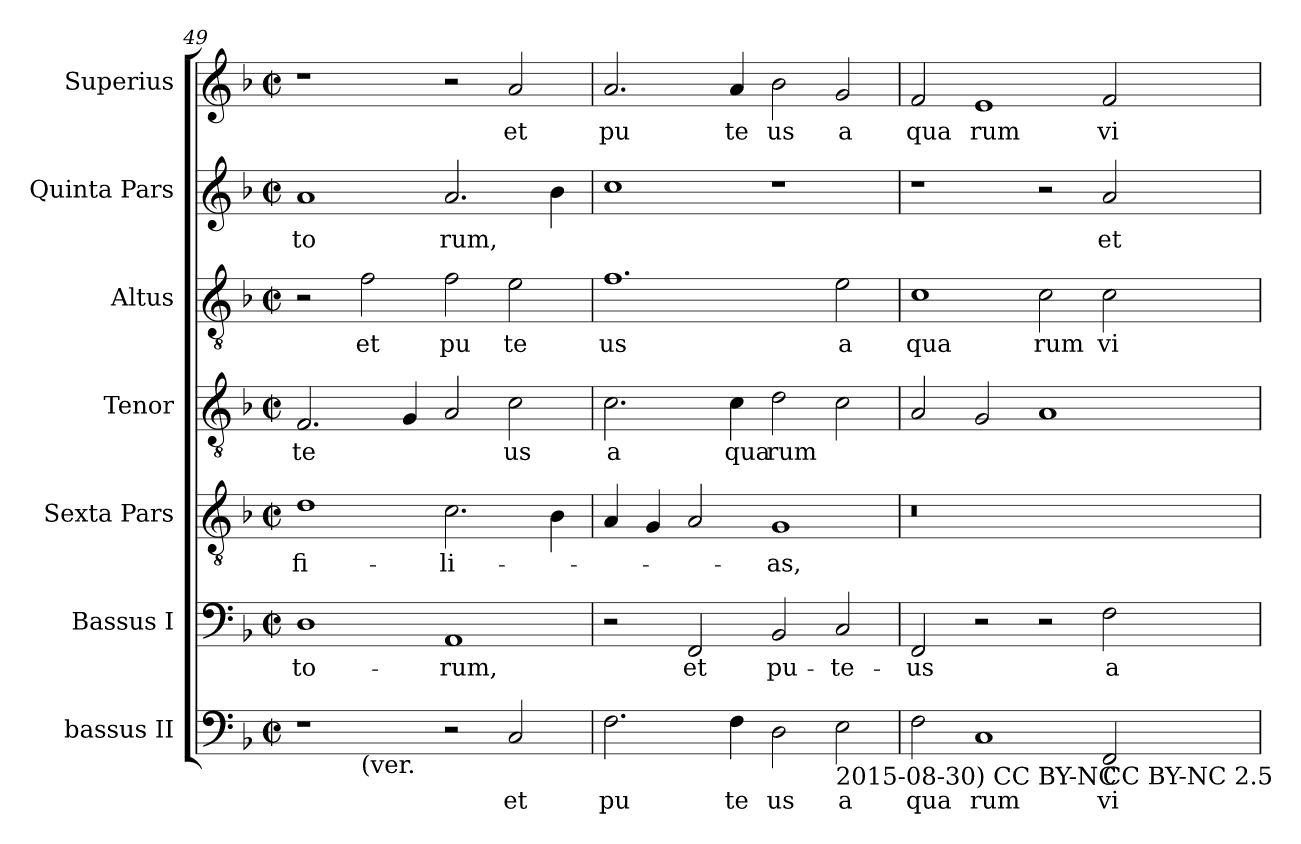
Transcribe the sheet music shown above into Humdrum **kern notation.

**kern	**text	**kern	**text	**kern	**text	**kern	**text	**kern	**text	**kern	**text	**kern	**text
*part7	*part7	*part6	*part6	*part5	*part5	*part4	*part4	*part3	*part3	*part2	*part2	*part1	*part1
*staff7	*staff7	*staff6	*staff6	*staff5	*staff5	*staff4	*staff4	*staff3	*staff3	*staff2	*staff2	*staff1	*staff1
*I"bassus II	*	*I"Bassus I	*	*I"Sexta Pars	*	*I"Tenor	*	*I"Altus	*	*I"Quinta Pars	*	*I"Superius	*
*clefF4	*	*clefF4	*	*clefGv2	*	*clefGv2	*	*clefGv2	*	*clefG2	*	*clefG2	*
*k[b-]	*	*k[b-]	*	*k[b-]	*	*k[b-]	*	*k[b-]	*	*k[b-]	*	*k[b-]	*
*F:	*	*F:	*	*F:	*	*F:	*	*F:	*	*F:	*	*F:	*
*M2/2	*	*M2/2	*	*M2/2	*	*M2/2	*	*M2/2	*	*M2/2	*	*M2/2	*
*met(c|)	*	*met(c|)	*	*met(c|)	*	*met(c|)	*	*met(c|)	*	*met(c|)	*	*met(c|)	*
=49	=49	=49	=49	=49	=49	=49	=49	=49	=49	=49	=49	=49	=49
!	!	!	!LO:LY:b:cj	!	!LO:LY:b:cj	!	!LO:LY:b:cj	!	!	!	!LO:LY:b:cj	!	!
*^	*	*	*	*	*	*	*	*	*	*	*	*	*
1r	2ryy	.	1D	-to-	1d	fi-	2.F/	te	2r	.	1a	to	1r	.
!	!LO:TX:b:t=(ver.	!	!	!	!	!	!	!	!	!	!	!	!	!
!	!	!	!	!	!	!	!	!	!	!LO:LY:b:cj	!	!	!	!
.	1.ryy	.	.	.	.	.	.	.	2f\	et	.	.	.	.
.	.	.	.	.	.	.	4G/	.	.	.	.	.	.	.
!	!	!	!	!LO:LY:b:cj	!	!LO:LY:b:cj	!	!	!	!LO:LY:b:cj	!	!LO:LY:b	!	!
2r	.	.	1AA	-rum,	2.c\	-li-	2A/	.	2f\	pu	2.a/	rum,	2r	.
!	!	!LO:LY:b:cj	!	!	!	!	!	!LO:LY:b:cj	!	!LO:LY:b:cj	!	!	!	!LO:LY:b:cj
2C/	.	et	.	.	.	.	2c\	us	2e\	te	.	.	2a/	et
.	.	.	.	.	4B-\	.	.	.	.	.	4b-\	.	.	.
=50	=50	=50	=50	=50	=50	=50	=50	=50	=50	=50	=50	=50	=50	=50
!	!	!LO:LY:b:cj	!	!	!	!	!	!LO:LY:b:cj	!	!LO:LY:b:cj	!	!	!	!LO:LY:b:cj
*v	*v	*	*	*	*	*	*	*	*	*	*	*	*	*
2.F\	pu	2r	.	4A/	.	2.c\	a	1.f	us	1cc	.	2.a/	pu
.	.	.	.	4G/	.	.	.	.	.	.	.	.	.
!	!	!	!LO:LY:b:cj	!	!	!	!	!	!	!	!	!	!
.	.	2FF/	et	2A/	.	.	.	.	.	.	.	.	.
!	!LO:LY:b:cj	!	!	!	!	!	!LO:LY:b:cj	!	!	!	!	!	!LO:LY:b:cj
4F\	te	.	.	.	.	4c\	qua	.	.	.	.	4a/	te
!	!LO:LY:b:cj	!	!LO:LY:b:cj	!	!LO:LY:b:cj	!	!LO:LY:b	!	!	!	!	!	!LO:LY:b:cj
2D\	us	2BB-/	pu-	1G	-as,	2d\	rum	.	.	1r	.	2b-\	us
!LO:TX:b:t=2015-08-30) CC BY-NC	!	!	!	!	!	!	!	!	!	!	!	!	!
!	!LO:LY:b:cj	!	!LO:LY:b:cj	!	!	!	!	!	!LO:LY:b:cj	!	!	!	!LO:LY:b:cj
2E\	a	2C/	-te-	.	.	2c\	.	2e\	a	.	.	2g/	a
=51	=51	=51	=51	=51	=51	=51	=51	=51	=51	=51	=51	=51	=51
!	!LO:LY:b:cj	!	!LO:LY:b:cj	!	!	!	!	!	!LO:LY:b:cj	!	!	!	!LO:LY:b:cj
2F\	qua	2FF/	-us	0r	.	2A/	.	1c	qua	1r	.	2f/	qua
!	!LO:LY:b:cj	!	!	!	!	!	!	!	!	!	!	!	!LO:LY:b:cj
1C	rum	2r	.	.	.	2G/	.	.	.	.	.	1e	rum
!	!	!	!	!	!	!	!	!	!LO:LY:b:cj	!	!	!	!
.	.	2r	.	.	.	1A	.	2c\	rum	2r	.	.	.
!LO:TX:b:t=CC BY-NC 2.5	!	!	!	!	!	!	!	!	!	!	!	!	!
!	!LO:LY:b:cj	!	!LO:LY:b:cj	!	!	!	!	!	!LO:LY:b:cj	!	!LO:LY:b:cj	!	!LO:LY:b:cj
2FF/	vi	2F\	a-	.	.	.	.	2c\	vi	2a/	et	2f/	vi
=	=	=	=	=	=	=	=	=	=	=	=	=	=
*-	*-	*-	*-	*-	*-	*-	*-	*-	*-	*-	*-	*-	*-
